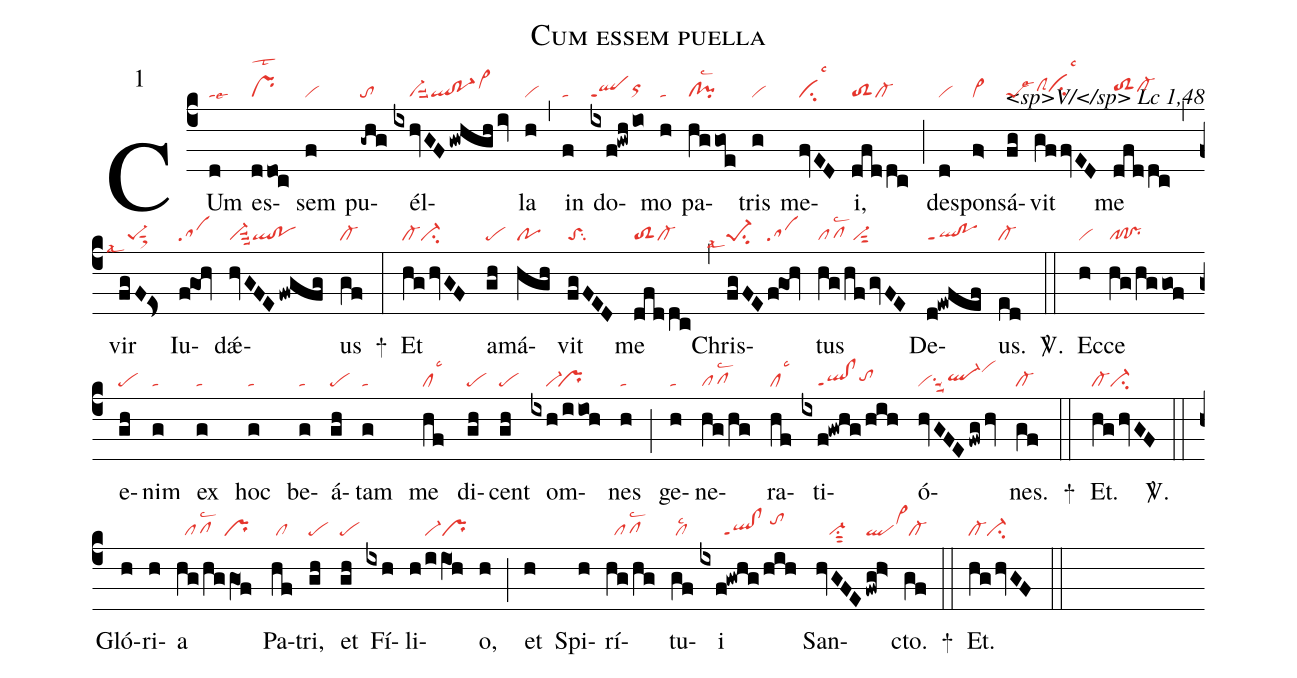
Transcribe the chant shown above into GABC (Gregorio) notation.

name: Cum essem puella;
commentary: <sp>V/</sp> Lc 1,48;
mode: 1;
nabc-lines: 1;
%%
(c4)
CUm(d|talse6) es(ddoc|prlst2)sem(f|vi) pu(-ghg|to)él(ixhvGF/gwhgh/iv|////vi-suu2ql!po-1vi>hi)la(h|vi) (,)
in(f|ta) do(ixf!gwh/io|qlppt1orhh)mo(h|ta) pa(hggoe|cl!pilsc2)tris(g|vi) me(fvED|cilsc3)i,(dfddc|toS2cl-) (;)
de(d|vi)spon(f>|vi>)sá(fg|peS)vit(gffvED|```clShhlse4cihhlsc3) me(dfddc|toS2hhcl-hh) (,)
vir(fgF!Es>|```pe-1sut1sux1lsal7) Iu(fgOh|sa)dǽ(hvGFE/fwgfg|vi-suu3ql!po)us(gf|cl-) +(:)
Et(hg/hvGF|cl-ci-) a(gh|pe)má(hgh|po)vit(fgFED|toSsu2) me(dfddc|toS2cl-) (,)
Chris(fgFE|`````pe-1su2lsal7|fgOh|sa)tus(hg/hf/gvFE|pflsc2vi-sut2) De(d!ewfef|ql!poppt1)us.(ed|cl-) <sp>V/</sp>.(::)
Ec(h|vi)ce(hg/hggof|pf!pr) e(gh|pe)nim(g|ta) ex(g|ta) hoc(g|ta) be(g|ta)á(gh|pe)tam(g|ta) me(hf|cllsc3) di(gh|pe)cent(gh|pe) om(ixh/iioh|////vi-`pr)nes(h|ta) (;)
ge(h|ta)ne(hg/hg|pflsc2)ra(hf|cllsc3)ti(ixf!gwhg/hih|////ql!clppt1tohh)ó(hvGFE/fwg/hv|visu1suu2ql-hhvihk)nes.(gf|cl-) +(::)
Et.(hg/hvGF|cl-ci-) <sp>V/</sp>.(::)
Gló(h)ri(h)a(hg/hg/gO1f|//pflsc2/pr) Pa(hf|/cl)tri,(gh|pe) et(gh|pe) Fí(ixh)li(h/iiO1h|////vi-pr)o,(h) (;)
et(h) Spi(h)rí(hg/hg|//pflsc2)tu(gf|/cllsc2)i(ixf!gwhg/hih|//////ql!clppt1/tohj) San(hvGFE|///vi-su1sut2|fwg!h>|qlvi>hj)cto.(gf|/cl-) +(::)
Et.(hg/hvGF|cl-ci-) (::)
